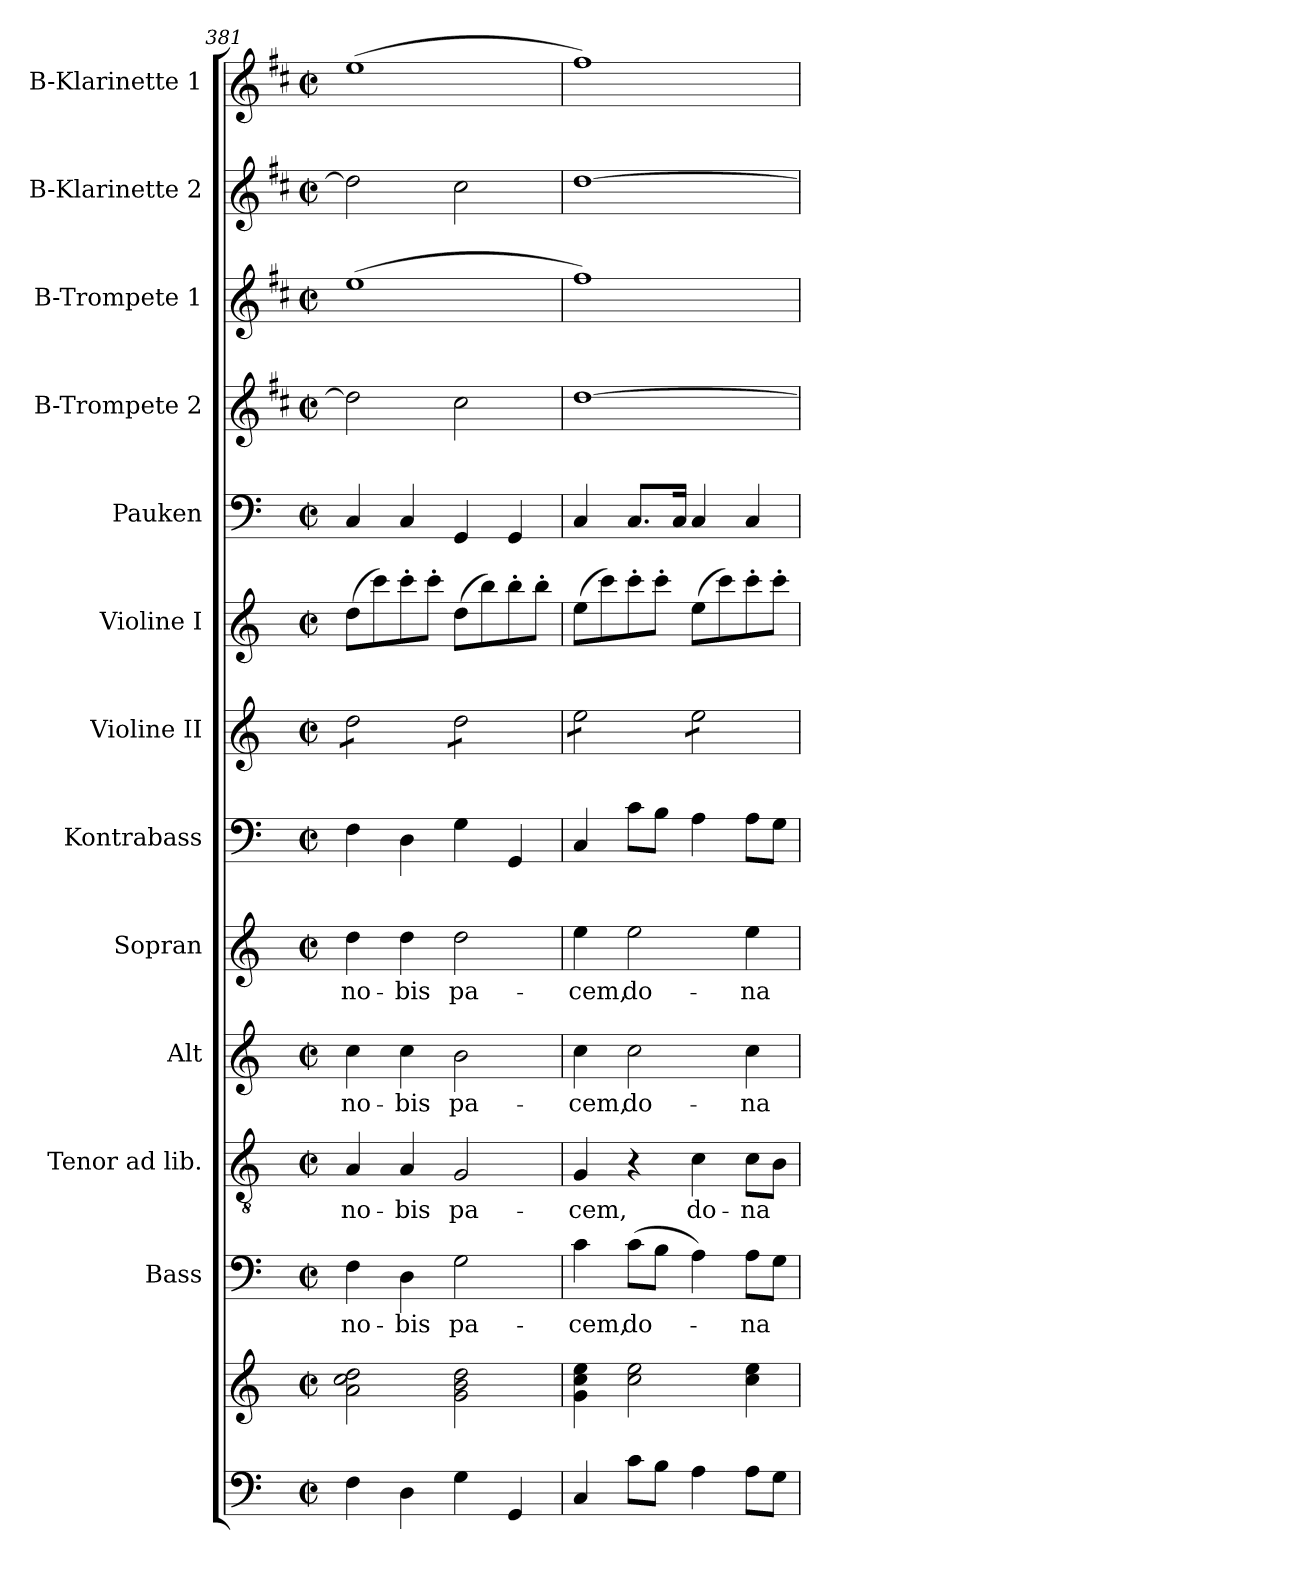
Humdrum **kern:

**kern	**kern	**kern	**text	**kern	**text	**kern	**text	**kern	**text	**kern	**kern	**kern	**kern	**kern	**kern	**kern	**kern
*part13	*part13	*part12	*part12	*part11	*part11	*part10	*part10	*part9	*part9	*part8	*part7	*part6	*part5	*part4	*part3	*part2	*part1
*staff14	*staff13	*staff12	*staff12	*staff11	*staff11	*staff10	*staff10	*staff9	*staff9	*staff8	*staff7	*staff6	*staff5	*staff4	*staff3	*staff2	*staff1
*	*	*I"Bass	*	*I"Tenor ad lib.	*	*I"Alt	*	*I"Sopran	*	*I"Kontrabass	*I"Violine II	*I"Violine I	*I"Pauken	*I"B-Trompete 2	*I"B-Trompete 1	*I"B-Klarinette 2	*I"B-Klarinette 1
*	*	*I'B.	*	*I'T.	*	*I'A.	*	*I'S.	*	*I'Kb.	*I'Vl. II	*I'Vl. I	*I'Pk.	*I'Trp. 2	*I'Trp. 1	*I'B Kl. 2	*I'B Kl. 1
*clefF4	*clefG2	*clefF4	*	*clefGv2	*	*clefG2	*	*clefG2	*	*clefF4	*clefG2	*clefG2	*clefF4	*clefG2	*clefG2	*clefG2	*clefG2
*	*	*	*	*	*	*	*	*	*	*ITrd7c12	*	*	*	*ITrd1c2	*ITrd1c2	*ITrd1c2	*ITrd1c2
*k[]	*k[]	*k[]	*	*k[]	*	*k[]	*	*k[]	*	*k[]	*k[]	*k[]	*k[]	*k[]	*k[]	*k[]	*k[]
*C:	*C:	*C:	*	*C:	*	*C:	*	*C:	*	*C:	*C:	*C:	*C:	*C:	*C:	*C:	*C:
*M2/2	*M2/2	*M2/2	*	*M2/2	*	*M2/2	*	*M2/2	*	*M2/2	*M2/2	*M2/2	*M2/2	*M2/2	*M2/2	*M2/2	*M2/2
*met(c|)	*met(c|)	*met(c|)	*	*met(c|)	*	*met(c|)	*	*met(c|)	*	*met(c|)	*met(c|)	*met(c|)	*met(c|)	*met(c|)	*met(c|)	*met(c|)	*met(c|)
=381	=381	=381	=381	=381	=381	=381	=381	=381	=381	=381	=381	=381	=381	=381	=381	=381	=381
!	!	!	!LO:LY:b	!	!LO:LY:b	!	!LO:LY:b	!	!LO:LY:b	!	!	!	!	!	!	!	!
*	*	*	*	*	*	*	*	*	*	*	*tremolo	*	*	*	*	*	*
4F\	2a\ 2cc\ 2dd\	4F\	no-	4A/	no-	4cc\	no-	4dd\	no-	4FF\	8dd\L	(>8dd\L	4C/	2cc\]	(>1dd	2cc\]	(>1dd
.	.	.	.	.	.	.	.	.	.	.	8dd\	8ccc\)	.	.	.	.	.
!	!	!	!LO:LY:b	!	!LO:LY:b	!	!LO:LY:b	!	!LO:LY:b	!	!	!	!	!	!	!	!
4D\	.	4D\	-bis	4A/	-bis	4cc\	-bis	4dd\	-bis	4DD\	8dd\	8ccc'>\	4C/	.	.	.	.
.	.	.	.	.	.	.	.	.	.	.	8dd\J	8ccc'>\J	.	.	.	.	.
!	!	!	!LO:LY:b	!	!LO:LY:b	!	!LO:LY:b	!	!LO:LY:b	!	!	!	!	!	!	!	!
4G\	2g\ 2b\ 2dd\	2G\	pa-	2G/	pa-	2b\	pa-	2dd\	pa-	4GG\	8dd\L	(>8dd\L	4GG/	2b\	.	2b\	.
.	.	.	.	.	.	.	.	.	.	.	8dd\	8bb\)	.	.	.	.	.
4GG/	.	.	.	.	.	.	.	.	.	4GGG/	8dd\	8bb'>\	4GG/	.	.	.	.
.	.	.	.	.	.	.	.	.	.	.	8dd\J	8bb'>\J	.	.	.	.	.
!!LO:PB:g=z
=382	=382	=382	=382	=382	=382	=382	=382	=382	=382	=382	=382	=382	=382	=382	=382	=382	=382
!	!	!	!LO:LY:b	!	!LO:LY:b	!	!LO:LY:b	!	!LO:LY:b	!	!	!	!	!	!	!	!
4C/	4g\ 4cc\ 4ee\	4c\	-cem,	4G/	-cem,	4cc\	-cem,	4ee\	-cem,	4CC/	8ee\L	(>8ee\L	4C/	[1cc	1ee)	[1cc	1ee)
.	.	.	.	.	.	.	.	.	.	.	8ee\	8ccc\)	.	.	.	.	.
!	!	!	!LO:LY:b	!	!	!	!LO:LY:b	!	!LO:LY:b	!	!	!	!	!	!	!	!
8c\L	2cc\ 2ee\	(>8c\L	do-	4r	.	2cc\	do-	2ee\	do-	8C\L	8ee\	8ccc'>\	8.C/L	.	.	.	.
8B\J	.	8B\J	.	.	.	.	.	.	.	8BB\J	8ee\J	8ccc'>\J	.	.	.	.	.
.	.	.	.	.	.	.	.	.	.	.	.	.	16C/Jk	.	.	.	.
!	!	!	!	!	!LO:LY:b	!	!	!	!	!	!	!	!	!	!	!	!
4A\	.	4A\)	.	4c\	do-	.	.	.	.	4AA\	8ee\L	(>8ee\L	4C/	.	.	.	.
.	.	.	.	.	.	.	.	.	.	.	8ee\	8ccc\)	.	.	.	.	.
!	!	!	!LO:LY:b	!	!LO:LY:b	!	!LO:LY:b	!	!LO:LY:b	!	!	!	!	!	!	!	!
8A\L	4cc\ 4ee\	8A\L	-na	8c\L	-na	4cc\	-na	4ee\	-na	8AA\L	8ee\	8ccc'>\	4C/	.	.	.	.
8G\J	.	8G\J	.	8B\J	.	.	.	.	.	8GG\J	8ee\J	8ccc'>\J	.	.	.	.	.
*	*	*	*	*	*	*	*	*	*	*	*Xtremolo	*	*	*	*	*	*
=	=	=	=	=	=	=	=	=	=	=	=	=	=	=	=	=	=
*-	*-	*-	*-	*-	*-	*-	*-	*-	*-	*-	*-	*-	*-	*-	*-	*-	*-
